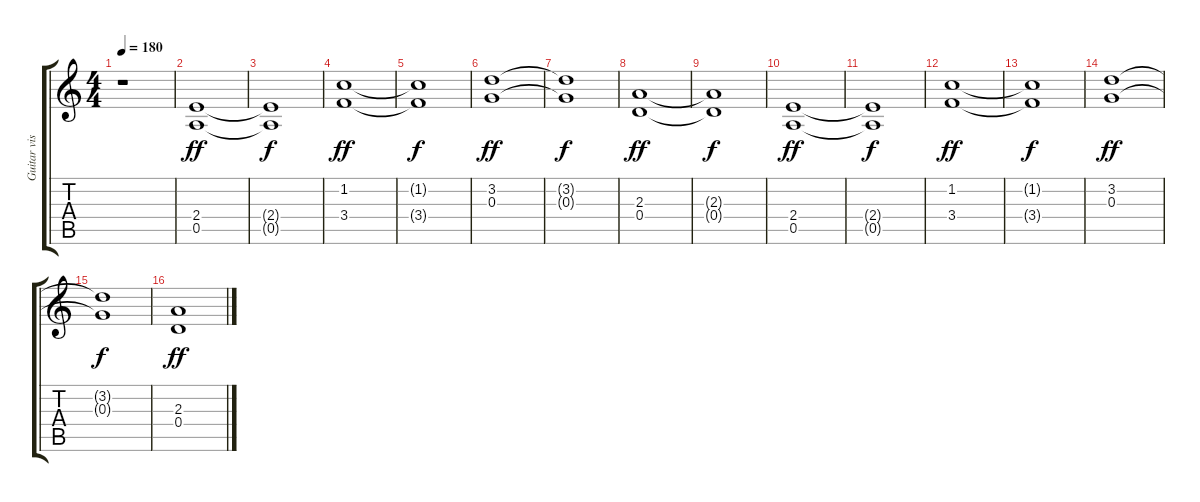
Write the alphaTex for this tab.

\track ("Guitar vis" "Guitar vis") {instrument overdrivenguitar}
\staff {score tabs}
\tuning (E4 B3 G3 D3 A2 E2) {hide}
\ts (4 4)
\tempo 180
\clef g2
\ks c
r.1{dy ff} |
(2.4 0.5).1 |
(2.4{t} 0.5{t}).1{dy f} |
(1.2 3.4).1{dy ff} |
(1.2{t} 3.4{t}).1{dy f} |
(3.2 0.3).1{dy ff} |
(3.2{t} 0.3{t}).1{dy f} |
(2.3 0.4).1{dy ff} |
(2.3{t} 0.4{t}).1{dy f} |
(2.4 0.5).1{dy ff} |
(2.4{t} 0.5{t}).1{dy f} |
(1.2 3.4).1{dy ff} |
(1.2{t} 3.4{t}).1{dy f} |
(3.2 0.3).1{dy ff} |
(3.2{t} 0.3{t}).1{dy f} |
(2.3 0.4).1{dy ff}
